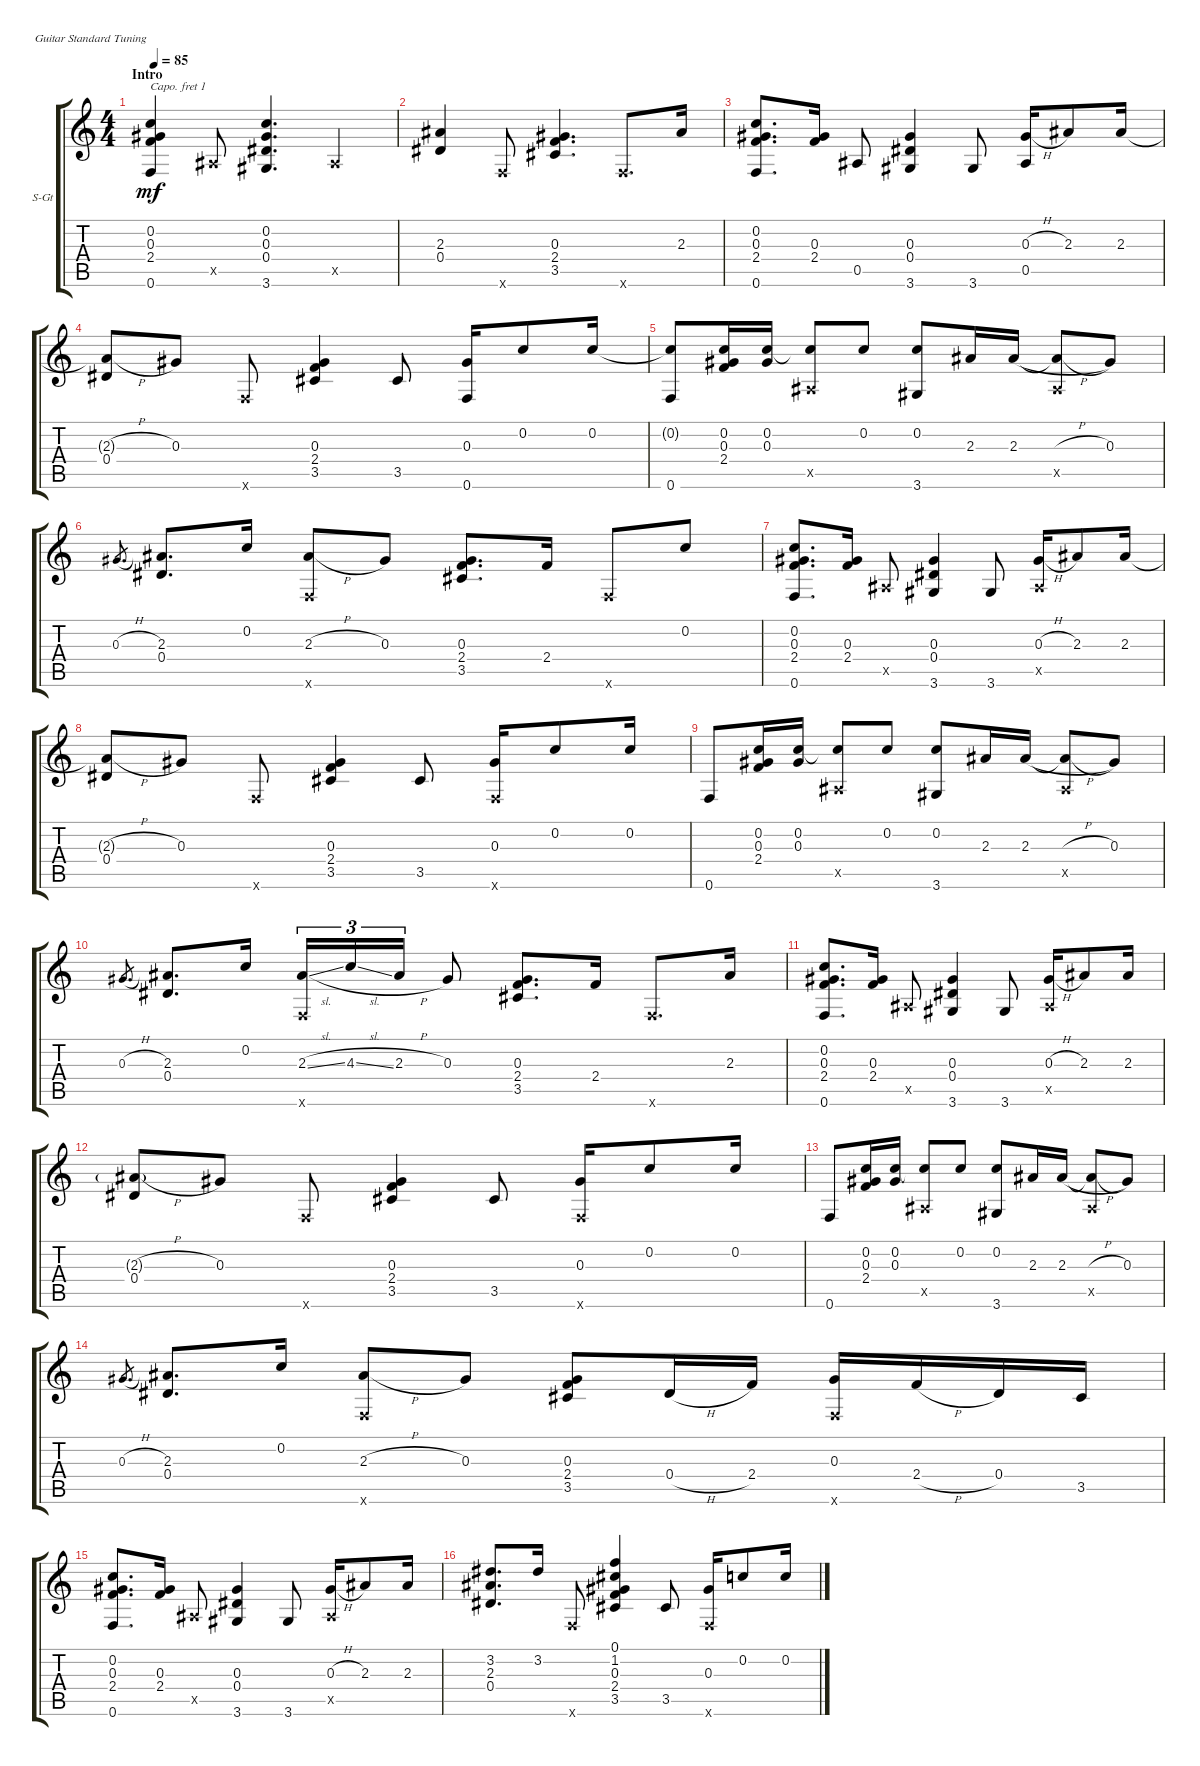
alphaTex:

\defaultSystemsLayout 4
\bracketExtendMode groupsimilarinstruments
\firstSystemTrackNameOrientation horizontal
\otherSystemsTrackNameOrientation horizontal
\track ("Steel Guitar" "S-Gt") {instrument acousticguitarsteel}
\staff {score tabs}
\capo 1
\tuning (E4 B3 G3 D3 A2 E2)
\ts (4 4)
\section ("" "Intro")
\tempo 85
\clef g2
\ks c
(0.2 0.3 2.4 0.6).4{dy mf instrument acousticguitarsteel} 0.5{x}.8 (0.2 0.3 0.4 3.6).4{d} 0.5{x}.4 |
(2.3 0.4).4 0.6{x}.8 (3.5 2.4 0.3).4{d} 0.6{x}.8{d} 2.3.16 |
(0.2 0.3 2.4 0.6).8{d} (2.4 0.3).16 0.5.8 (3.6 0.3 0.4).4 3.6.8 (0.5 0.3{h}).16 2.3.8 2.3.16 |
(2.3{h t} 0.4).8 0.3.8 0.6{x}.8 (3.5 2.4 0.3).4 3.5.8 (0.6 0.3).16 0.2.8 0.2.16 |
(0.6 0.2{t}).8 (2.4 0.3 0.2).16 (0.2 0.3).16 (0.5{x} 0.2{t}).8 0.2.8 (0.2 3.6).8 2.3.16 2.3.16{legatoorigin} (2.3{h t} 0.5{x}).8{legatoorigin} 0.3.8 |
0.3{h}.8{d gr} (2.3 0.4).8{d} 0.2.16 (2.3{h} 0.6{x}).8 0.3.8 (0.3 2.4 3.5).8{d} 2.4.16 0.6{x}.8 0.2.8 |
(0.2 0.3 2.4 0.6).8{d} (2.4 0.3).16 0.5{x}.8 (3.6 0.3 0.4).4 3.6.8 (0.5{x} 0.3{h}).16 2.3.8 2.3.16 |
(2.3{h t} 0.4).8 0.3.8 0.6{x}.8 (3.5 2.4 0.3).4 3.5.8 (0.6{x} 0.3).16 0.2.8 0.2.16 |
0.6.8 (2.4 0.3 0.2).16 (0.2 0.3).16 (0.5{x} 0.2{t}).8 0.2.8 (0.2 3.6).8 2.3.16 2.3.16{legatoorigin} (2.3{h t} 0.5{x}).8{legatoorigin} 0.3.8 |
0.3{h}.8{d gr} (2.3 0.4).8{d} 0.2.16 (0.6{x} 2.3{sl}).16{tu (3 2)} 4.3{sl}.16{tu (3 2)} 2.3{h}.16{tu (3 2)} 0.3.8 (3.5 2.4 0.3).8{d} 2.4.16 0.6{x}.8{d} 2.3.16 |
(0.2 0.3 2.4 0.6).8{d} (2.4 0.3).16 0.5{x}.8 (3.6 0.3 0.4).4 3.6.8 (0.5{x} 0.3{h}).16 2.3.8 2.3.16 |
(2.3{h g} 0.4).8 0.3.8 0.6{x}.8 (3.5 2.4 0.3).4 3.5.8 (0.6{x} 0.3).16 0.2.8 0.2.16 |
0.6.8 (2.4 0.3 0.2).16 (0.2 0.3).16 (0.5{x} 0.2{t}).8 0.2.8 (0.2 3.6).8 2.3.16 2.3.16{legatoorigin} (2.3{h t} 0.5{x}).8{legatoorigin} 0.3.8 |
0.3{h}.8{d gr} (2.3 0.4).8{d} 0.2.16 (2.3{h} 0.6{x}).8 0.3.8 (0.3 2.4 3.5).8 0.4{h}.16 2.4.16 (0.3 0.6{x}).16 2.4{h}.16 0.4.16 3.5.16 |
(0.6 2.4 0.3 0.2).8{d} (0.3 2.4).16 0.5{x}.8 (3.6 0.3 0.4).4 3.6.8 (0.5{x} 0.3{h}).16 2.3.8 2.3.16 |
(2.3 3.2 0.4).8{d} 3.2.16 0.6{x}.8 (0.1 1.2 0.3 2.4 3.5).4 3.5.8 (0.6{x} 0.3).16 0.2.8 0.2.16
